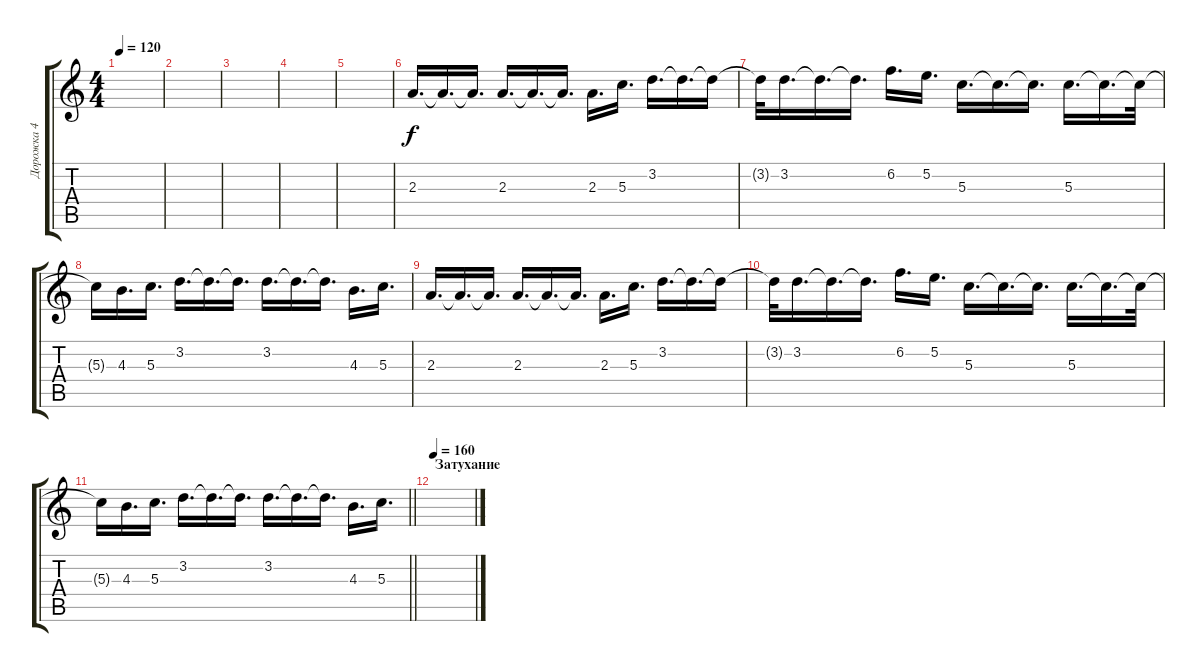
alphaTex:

\track ("Дорожка 4" "Дорожка 4") {instrument distortionguitar}
\staff {score tabs}
\tuning (E4 B3 G3 D3 A2 E2) {hide}
\ts (4 4)
\tempo 120
\clef g2
\ks c
|
|
|
|
|
2.3.16{d} 2.3{t}.16{d} 2.3{t}.16{d} 2.3.16{d} 2.3{t}.16{d} 2.3{t}.16{d} 2.3.16{d} 5.3.16{d} 3.2.16{d} 3.2{t}.16{d} 3.2{t}.16 |
3.2{t}.32 3.2.16{d} 3.2{t}.16{d} 3.2{t}.16{d} 6.2.16{d} 5.2.16{d} 5.3.16{d} 5.3{t}.16{d} 5.3{t}.16{d} 5.3.16{d} 5.3{t}.16{d} 5.3{t}.32 |
5.3{t}.16 4.3.16{d} 5.3.16{d} 3.2.16{d} 3.2{t}.16{d} 3.2{t}.16{d} 3.2.16{d} 3.2{t}.16{d} 3.2{t}.16{d} 4.3.16{d} 5.3.16{d} |
2.3.16{d} 2.3{t}.16{d} 2.3{t}.16{d} 2.3.16{d} 2.3{t}.16{d} 2.3{t}.16{d} 2.3.16{d} 5.3.16{d} 3.2.16{d} 3.2{t}.16{d} 3.2{t}.16 |
3.2{t}.32 3.2.16{d} 3.2{t}.16{d} 3.2{t}.16{d} 6.2.16{d} 5.2.16{d} 5.3.16{d} 5.3{t}.16{d} 5.3{t}.16{d} 5.3.16{d} 5.3{t}.16{d} 5.3{t}.32 |
\barLineRight lightlight
5.3{t}.16 4.3.16{d} 5.3.16{d} 3.2.16{d} 3.2{t}.16{d} 3.2{t}.16{d} 3.2.16{d} 3.2{t}.16{d} 3.2{t}.16{d} 4.3.16{d} 5.3.16{d} |
\section ("" "Затухание")
\tempo 160
